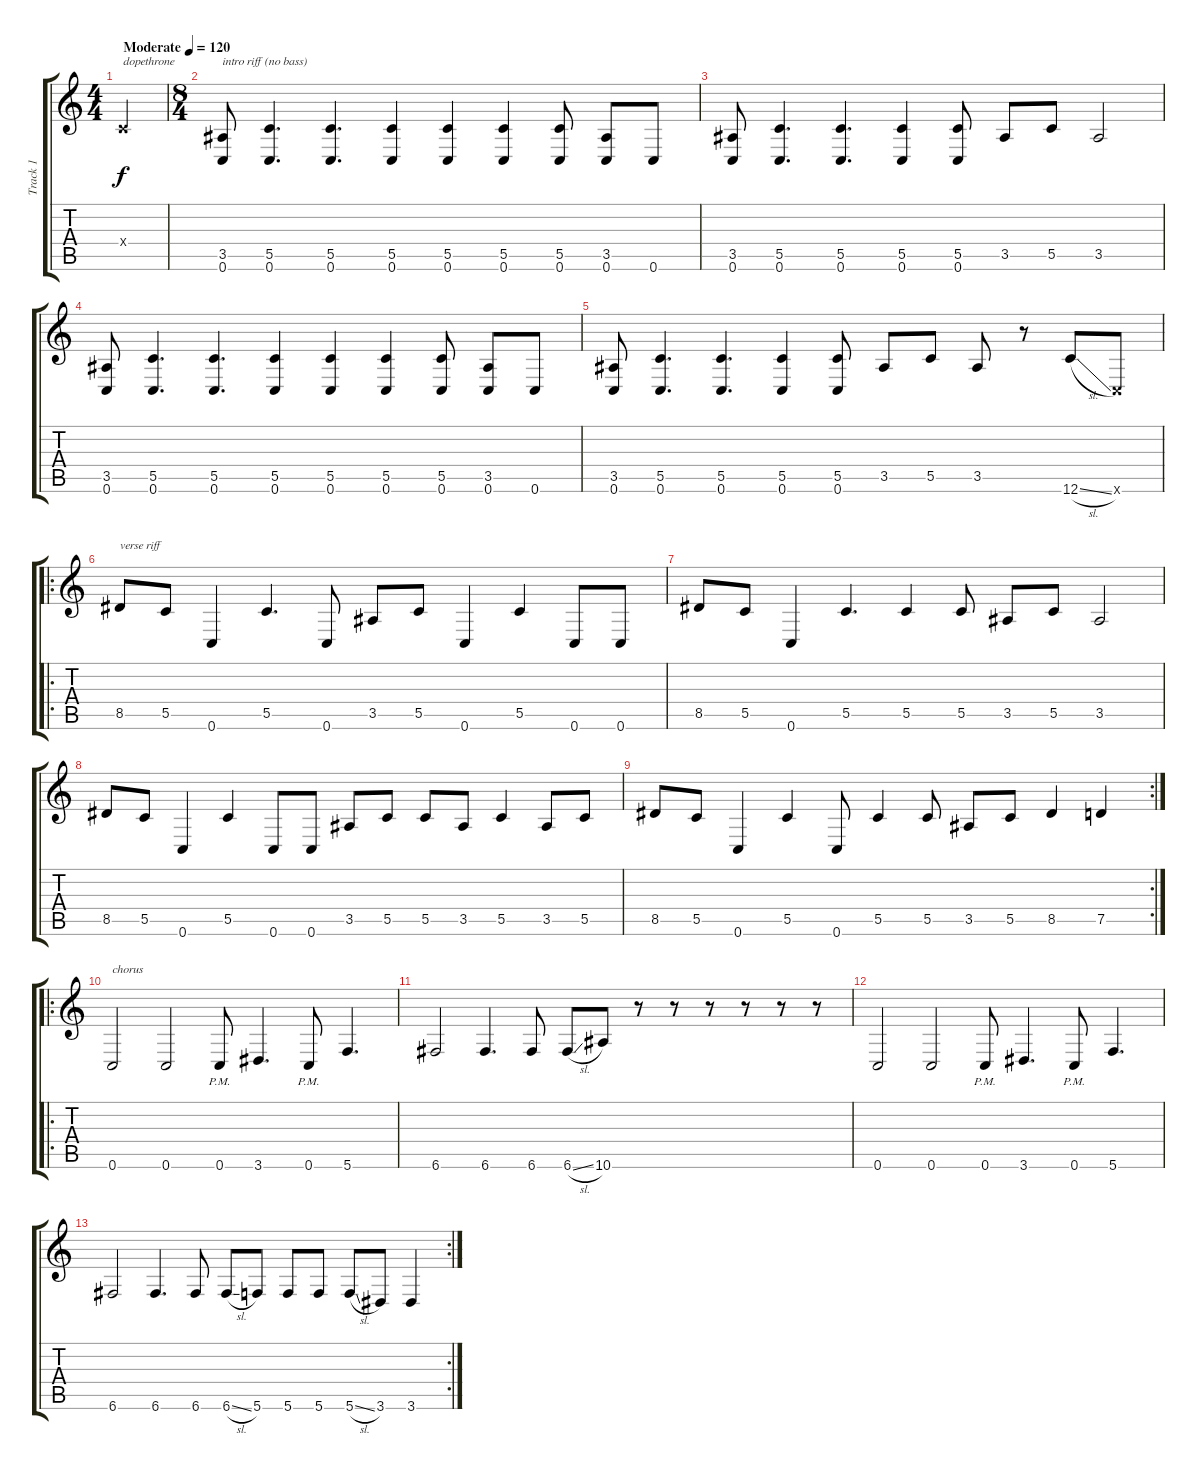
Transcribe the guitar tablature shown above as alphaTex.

\track ("Track 1" "Track 1") {instrument overdrivenguitar}
\staff {score tabs}
\tuning (D4 A3 F3 C3 G2 C2) {hide}
\ts (4 4)
\tempo (120 "Moderate")
\clef g2
\ks c
0.4{x}.4{txt "dopethrone" dy f instrument overdrivenguitar} |
\ts (8 4)
(3.5 0.6).8{txt "intro riff (no bass)"} (5.5 0.6).4{d} (5.5 0.6).4{d} (5.5 0.6).4 (5.5 0.6).4 (5.5 0.6).4 (5.5 0.6).8 (3.5 0.6).8 0.6.8 |
(3.5 0.6).8 (5.5 0.6).4{d} (5.5 0.6).4{d} (5.5 0.6).4 (5.5 0.6).8 3.5.8 5.5.8 3.5.2 |
(3.5 0.6).8 (5.5 0.6).4{d} (5.5 0.6).4{d} (5.5 0.6).4 (5.5 0.6).4 (5.5 0.6).4 (5.5 0.6).8 (3.5 0.6).8 0.6.8 |
(3.5 0.6).8 (5.5 0.6).4{d} (5.5 0.6).4{d} (5.5 0.6).4 (5.5 0.6).8 3.5.8 5.5.8 3.5.8 r.8 12.6{sl}.8 0.6{x}.8 |
\ro
8.5.8{txt "verse riff"} 5.5.8 0.6.4 5.5.4{d} 0.6.8 3.5.8 5.5.8 0.6.4 5.5.4 0.6.8 0.6.8 |
8.5.8 5.5.8 0.6.4 5.5.4{d} 5.5.4 5.5.8 3.5.8 5.5.8 3.5.2 |
8.5.8 5.5.8 0.6.4 5.5.4 0.6.8 0.6.8 3.5.8 5.5.8 5.5.8 3.5.8 5.5.4 3.5.8 5.5.8 |
\rc 2
8.5.8 5.5.8 0.6.4 5.5.4 0.6.8 5.5.4 5.5.8 3.5.8 5.5.8 8.5.4 7.5.4 |
\ro
0.6.2{txt "chorus"} 0.6.2 0.6{pm}.8 3.6.4{d} 0.6{pm}.8 5.6.4{d} |
6.6.2 6.6.4{d} 6.6.8 6.6{sl}.8 10.6.8 r.8 r.8 r.8 r.8 r.8 r.8 |
0.6.2 0.6.2 0.6{pm}.8 3.6.4{d} 0.6{pm}.8 5.6.4{d} |
\rc 2
6.6.2 6.6.4{d} 6.6.8 6.6{sl}.8 5.6.8 5.6.8 5.6.8 5.6{sl}.8 3.6.8 3.6.4
